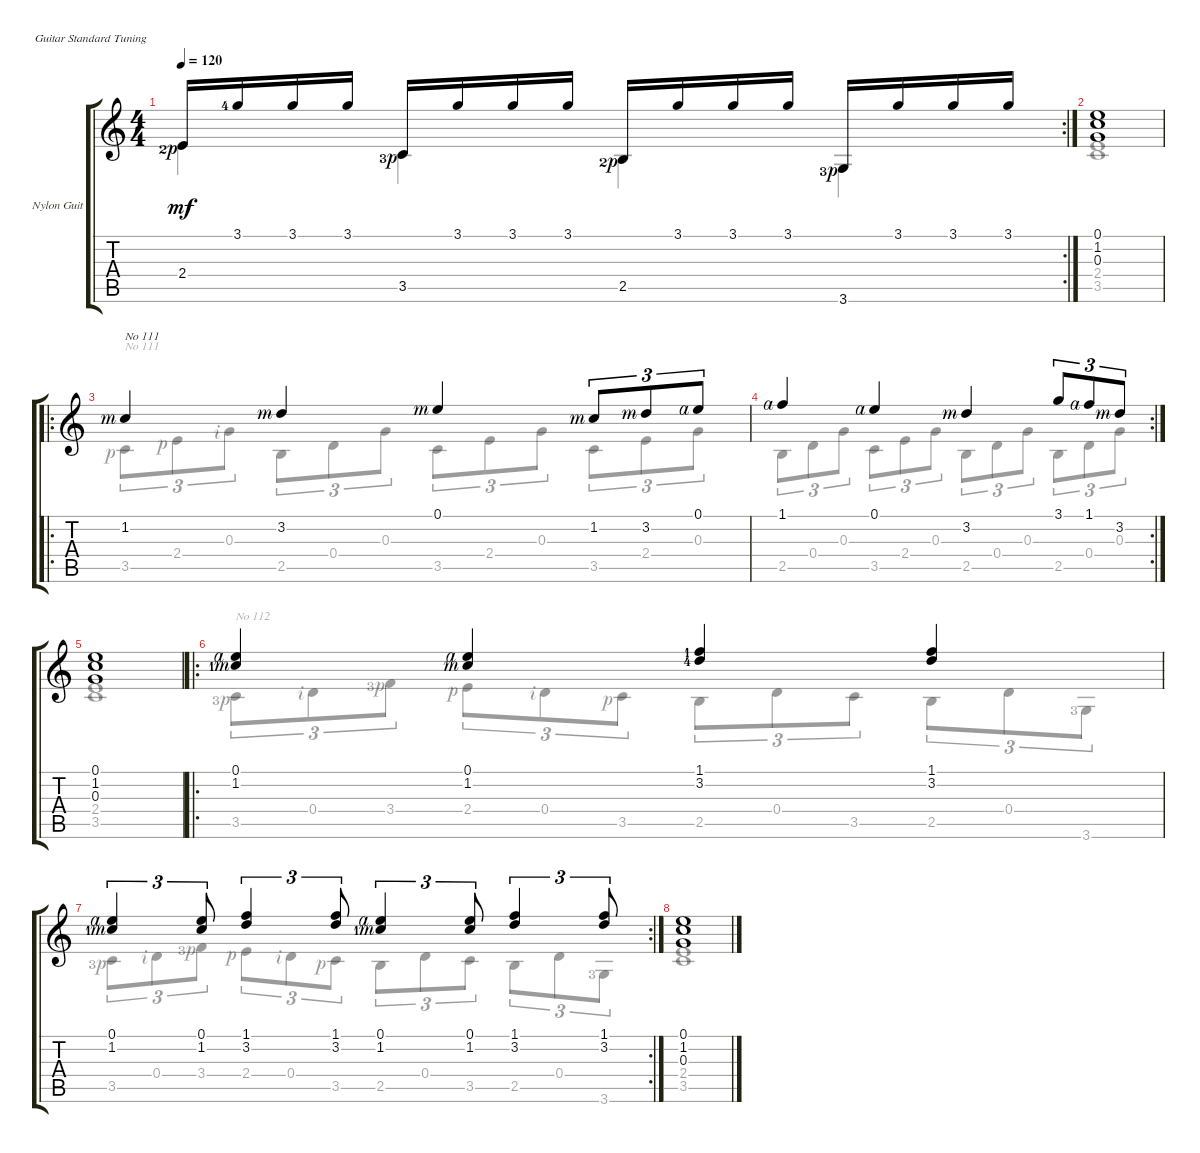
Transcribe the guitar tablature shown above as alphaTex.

\defaultSystemsLayout 4
\bracketExtendMode groupsimilarinstruments
\firstSystemTrackNameOrientation horizontal
\otherSystemsTrackNameOrientation horizontal
\track ("Nylon Guitar" "Nylon Guit") {instrument acousticguitarsteel}
\staff {score tabs}
\tuning (E4 B3 G3 D3 A2 E2)
\voice
\rc 2
\ts (4 4)
\tempo 120
\clef g2
\scale
0.320574
\ks c
2.4{lf 3 rf 1}.16{dy mf} 3.1{lf 5}.16 3.1.16 3.1.16 3.5{lf 4 rf 1}.16 3.1.16 3.1.16 3.1.16 2.5{lf 3 rf 1}.16 3.1.16 3.1.16 3.1.16 3.6{lf 4 rf 1}.16 3.1.16 3.1.16 3.1.16 |
\scale
0.330144 (0.1 1.2 0.3).1 |
\ro
\scale
0.363184 1.2{rf 3}.4{txt "No 111"} 3.2{rf 3}.4 0.1{rf 3}.4 1.2{rf 3}.8{tu (3 2)} 3.2{rf 3}.8{tu (3 2)} 0.1{rf 4}.8{tu (3 2)} |
\rc 2
\scale
0.333333 1.1{rf 4}.4 0.1{rf 4}.4 3.2{rf 3}.4 3.1.8{tu (3 2)} 1.1{rf 4}.8{tu (3 2)} 3.2{rf 3}.8{tu (3 2)} |
\scale
0.303483 (0.1 1.2 0.3).1 |
\ro
\scale
0.349282 (0.1{rf 4} 1.2{lf 2 rf 3}).4 (1.2{rf 3} 0.1{rf 4}).4 (1.1{lf 2} 3.2{lf 5}).4 (3.2 1.1).4 |
\rc 2
\scale
0.320574 (0.1{rf 4} 1.2{lf 2 rf 3}).4{tu (3 2)} (0.1 1.2).8{tu (3 2)} (3.2 1.1).4{tu (3 2)} (1.1 3.2).8{tu (3 2)} (0.1{rf 4} 1.2{lf 2 rf 3}).4{tu (3 2)} (0.1 1.2).8{tu (3 2)} (3.2 1.1).4{tu (3 2)} (1.1 3.2).8{tu (3 2)} |
\scale
0.330144 (0.1 1.2 0.3).1
\voice
\clef g2
\ottava regular
\simile none
\scale
0.320574
\ks c
2.4{lf 3 rf 1}.4{dy mf} 3.5{lf 4 rf 1}.4 2.5{lf 3 rf 1}.4 3.6{lf 4 rf 1}.4 |
\scale
0.330144 (2.4 3.5).1 |
\scale
0.363184 3.5{rf 1}.8{tu (3 2) txt "No 111"} 2.4{rf 1}.8{tu (3 2)} 0.3{rf 2}.8{tu (3 2)} 2.5.8{tu (3 2)} 0.4.8{tu (3 2)} 0.3.8{tu (3 2)} 3.5.8{tu (3 2)} 2.4.8{tu (3 2)} 0.3.8{tu (3 2)} 3.5.8{tu (3 2)} 2.4.8{tu (3 2)} 0.3.8{tu (3 2)} |
\scale
0.333333 2.5.8{tu (3 2)} 0.4.8{tu (3 2)} 0.3.8{tu (3 2)} 3.5.8{tu (3 2)} 2.4.8{tu (3 2)} 0.3.8{tu (3 2)} 2.5.8{tu (3 2)} 0.4.8{tu (3 2)} 0.3.8{tu (3 2)} 2.5.8{tu (3 2)} 0.4.8{tu (3 2)} 0.3.8{tu (3 2)} |
\scale
0.303483 (2.4 3.5).1 |
\scale
0.349282 3.5{lf 4 rf 1}.8{tu (3 2) txt "No 112"} 0.4{rf 2}.8{tu (3 2)} 3.4{lf 4 rf 1}.8{tu (3 2)} 2.4{rf 1}.8{tu (3 2)} 0.4{rf 2}.8{tu (3 2)} 3.5{rf 1}.8{tu (3 2)} 2.5.8{tu (3 2)} 0.4.8{tu (3 2)} 3.5.8{tu (3 2)} 2.5.8{tu (3 2)} 0.4.8{tu (3 2)} 3.6{lf 4}.8{tu (3 2)} |
\scale
0.320574 3.5{lf 4 rf 1}.8{tu (3 2)} 0.4{rf 2}.8{tu (3 2)} 3.4{lf 4 rf 1}.8{tu (3 2)} 2.4{rf 1}.8{tu (3 2)} 0.4{rf 2}.8{tu (3 2)} 3.5{rf 1}.8{tu (3 2)} 2.5.8{tu (3 2)} 0.4.8{tu (3 2)} 3.5.8{tu (3 2)} 2.5.8{tu (3 2)} 0.4.8{tu (3 2)} 3.6{lf 4}.8{tu (3 2)} |
\scale
0.330144 (2.4 3.5).1
